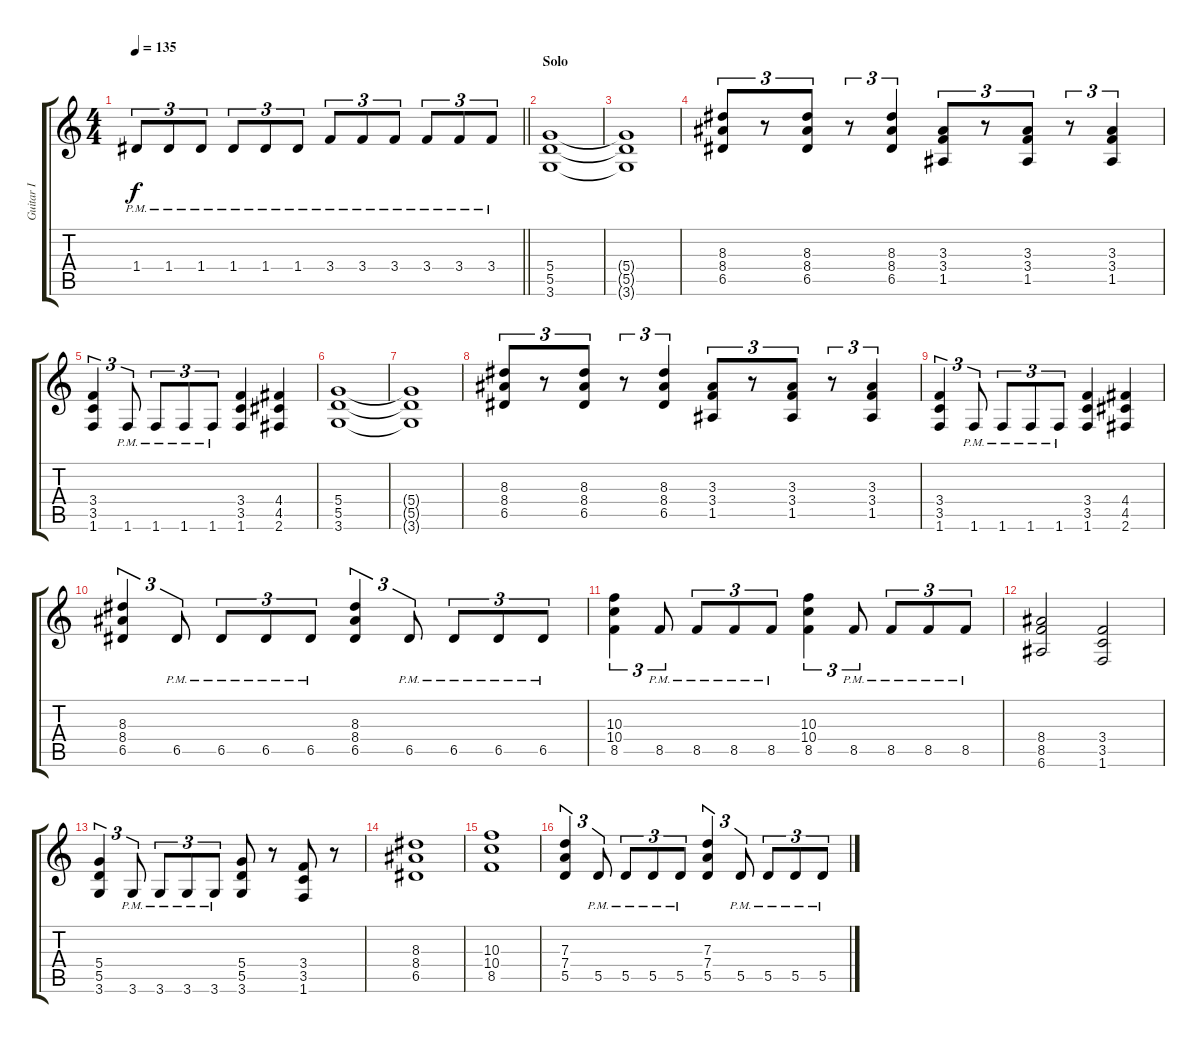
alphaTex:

\track ("Guitar I" "Guitar I") {instrument overdrivenguitar}
\staff {score tabs}
\tuning (E4 B3 G3 D3 A2 E2) {hide}
\ts (4 4)
\tempo 135
\clef g2
\barLineRight lightlight
\ks c
1.4{pm}.8{tu (3 2) dy f} 1.4{pm}.8{tu (3 2)} 1.4{pm}.8{tu (3 2)} 1.4{pm}.8{tu (3 2)} 1.4{pm}.8{tu (3 2)} 1.4{pm}.8{tu (3 2)} 3.4{pm}.8{tu (3 2)} 3.4{pm}.8{tu (3 2)} 3.4{pm}.8{tu (3 2)} 3.4{pm}.8{tu (3 2)} 3.4{pm}.8{tu (3 2)} 3.4{pm}.8{tu (3 2)} |
\section ("" "Solo")
(5.4 5.5 3.6).1 |
(5.4{t} 5.5{t} 3.6{t}).1 |
(8.3 8.4 6.5).8{tu (3 2)} r.8{tu (3 2)} (8.3 8.4 6.5).8{tu (3 2)} r.8{tu (3 2)} (8.3 8.4 6.5).4{tu (3 2)} (3.3 3.4 1.5).8{tu (3 2)} r.8{tu (3 2)} (3.3 3.4 1.5).8{tu (3 2)} r.8{tu (3 2)} (3.3 3.4 1.5).4{tu (3 2)} |
(3.4 3.5 1.6).4{tu (3 2)} 1.6{pm}.8{tu (3 2)} 1.6{pm}.8{tu (3 2)} 1.6{pm}.8{tu (3 2)} 1.6{pm}.8{tu (3 2)} (3.4 3.5 1.6).4 (4.4 4.5 2.6).4 |
(5.4 5.5 3.6).1 |
(5.4{t} 5.5{t} 3.6{t}).1 |
(8.3 8.4 6.5).8{tu (3 2)} r.8{tu (3 2)} (8.3 8.4 6.5).8{tu (3 2)} r.8{tu (3 2)} (8.3 8.4 6.5).4{tu (3 2)} (3.3 3.4 1.5).8{tu (3 2)} r.8{tu (3 2)} (3.3 3.4 1.5).8{tu (3 2)} r.8{tu (3 2)} (3.3 3.4 1.5).4{tu (3 2)} |
(3.4 3.5 1.6).4{tu (3 2)} 1.6{pm}.8{tu (3 2)} 1.6{pm}.8{tu (3 2)} 1.6{pm}.8{tu (3 2)} 1.6{pm}.8{tu (3 2)} (3.4 3.5 1.6).4 (4.4 4.5 2.6).4 |
(8.3 8.4 6.5).4{tu (3 2)} 6.5{pm}.8{tu (3 2)} 6.5{pm}.8{tu (3 2)} 6.5{pm}.8{tu (3 2)} 6.5{pm}.8{tu (3 2)} (8.3 8.4 6.5).4{tu (3 2)} 6.5{pm}.8{tu (3 2)} 6.5{pm}.8{tu (3 2)} 6.5{pm}.8{tu (3 2)} 6.5{pm}.8{tu (3 2)} |
(10.3 10.4 8.5).4{tu (3 2)} 8.5{pm}.8{tu (3 2)} 8.5{pm}.8{tu (3 2)} 8.5{pm}.8{tu (3 2)} 8.5{pm}.8{tu (3 2)} (10.3 10.4 8.5).4{tu (3 2)} 8.5{pm}.8{tu (3 2)} 8.5{pm}.8{tu (3 2)} 8.5{pm}.8{tu (3 2)} 8.5{pm}.8{tu (3 2)} |
(8.4 8.5 6.6).2 (3.4 3.5 1.6).2 |
(5.4 5.5 3.6).4{tu (3 2)} 3.6{pm}.8{tu (3 2)} 3.6{pm}.8{tu (3 2)} 3.6{pm}.8{tu (3 2)} 3.6{pm}.8{tu (3 2)} (5.4 5.5 3.6).8 r.8 (3.4 3.5 1.6).8 r.8 |
(8.3 8.4 6.5).1 |
(10.3 10.4 8.5).1 |
(7.3 7.4 5.5).4{tu (3 2)} 5.5{pm}.8{tu (3 2)} 5.5{pm}.8{tu (3 2)} 5.5{pm}.8{tu (3 2)} 5.5{pm}.8{tu (3 2)} (7.3 7.4 5.5).4{tu (3 2)} 5.5{pm}.8{tu (3 2)} 5.5{pm}.8{tu (3 2)} 5.5{pm}.8{tu (3 2)} 5.5{pm}.8{tu (3 2)}
